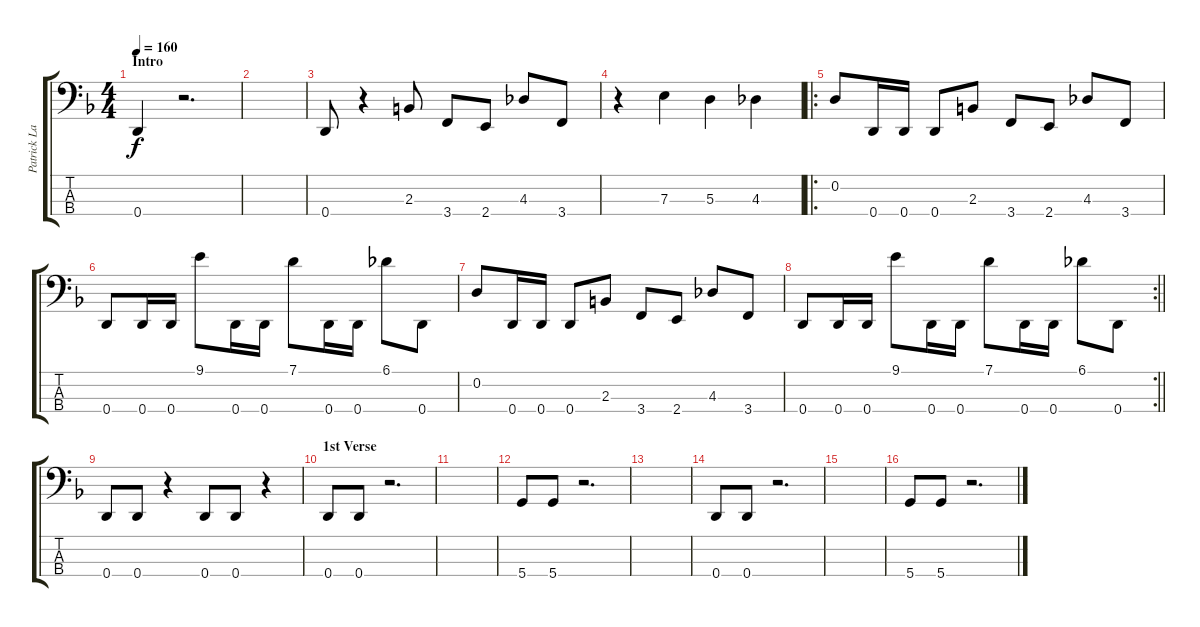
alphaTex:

\track ("Patrick Latreille" "Patrick La") {instrument electricbassfinger}
\staff {score tabs}
\tuning (G2 D2 A1 D1) {hide}
\ts (4 4)
\section ("" "Intro")
\tempo 160
\clef f4
\ks dminor
0.4.4{dy f instrument electricbassfinger} r.2{d} |
|
0.4.8 r.4 2.3.8 3.4.8 2.4.8 4.3.8 3.4.8 |
r.4 7.3.4 5.3.4 4.3.4 |
\ro
0.2.8 0.4.16 0.4.16 0.4.8 2.3.8 3.4.8 2.4.8 4.3.8 3.4.8 |
0.4.8 0.4.16 0.4.16 9.1.8 0.4.16 0.4.16 7.1.8 0.4.16 0.4.16 6.1.8 0.4.8 |
0.2.8 0.4.16 0.4.16 0.4.8 2.3.8 3.4.8 2.4.8 4.3.8 3.4.8 |
\rc 2
\barLineRight lightlight
0.4.8 0.4.16 0.4.16 9.1.8 0.4.16 0.4.16 7.1.8 0.4.16 0.4.16 6.1.8 0.4.8 |
0.4.8 0.4.8 r.4 0.4.8 0.4.8 r.4 |
\section ("" "1st Verse")
0.4.8 0.4.8 r.2{d} |
|
5.4.8 5.4.8 r.2{d} |
|
0.4.8 0.4.8 r.2{d} |
|
5.4.8 5.4.8 r.2{d}
